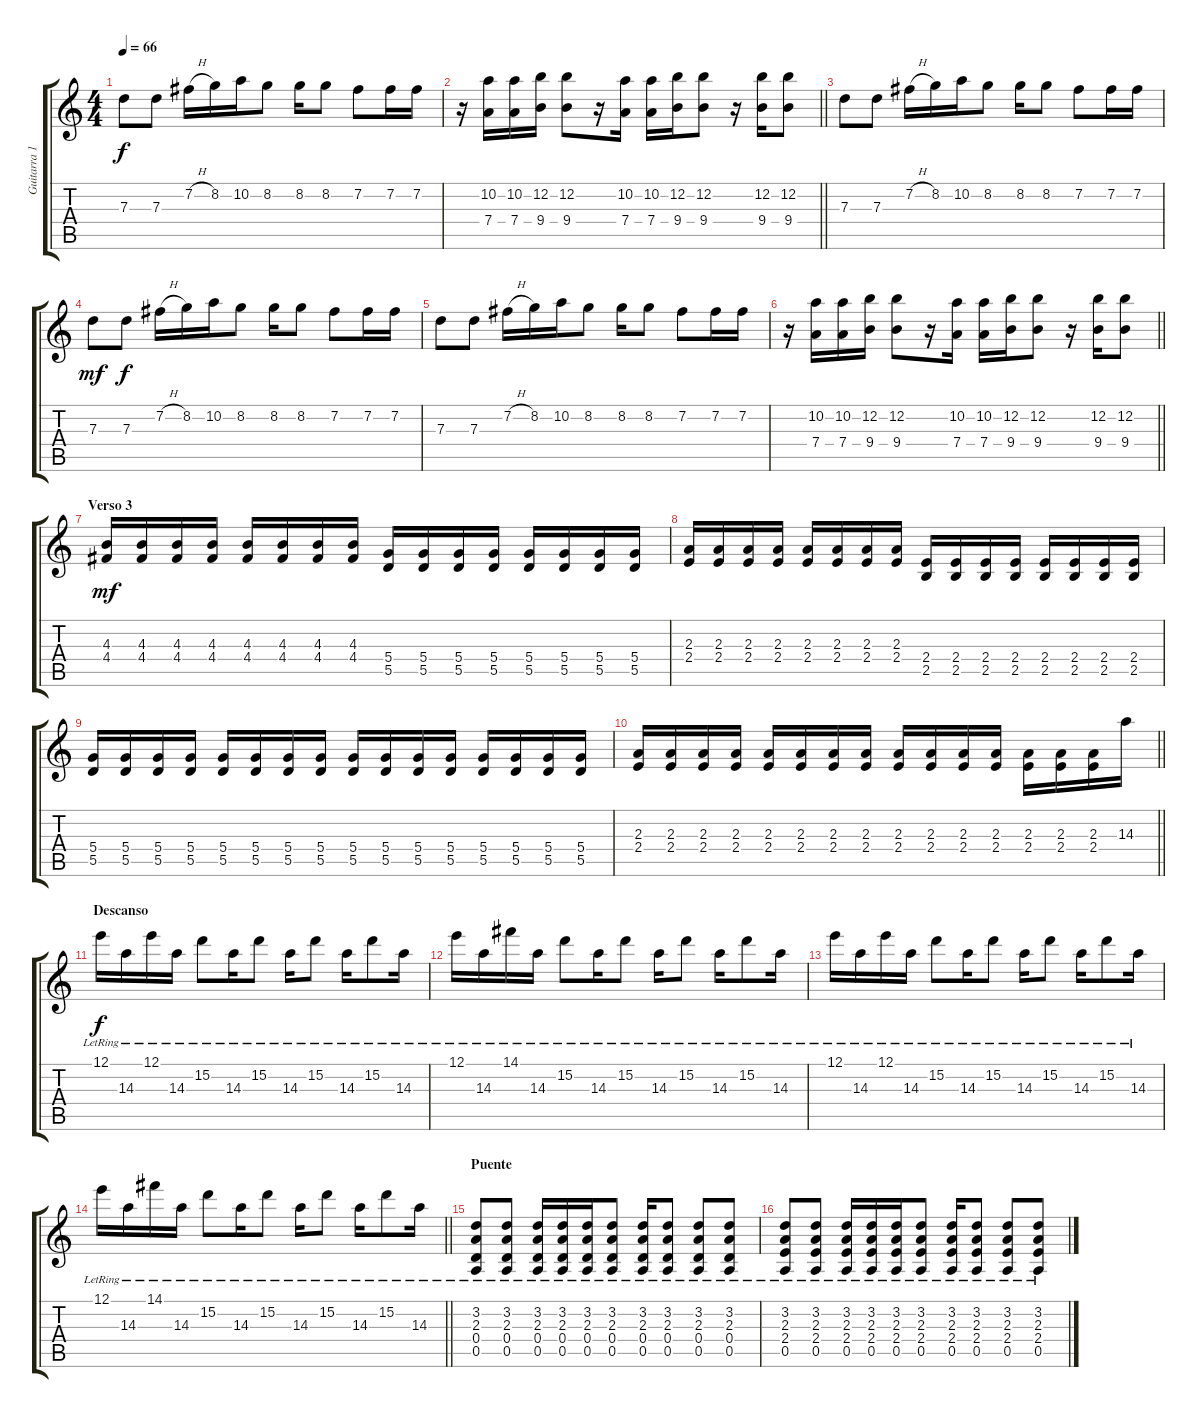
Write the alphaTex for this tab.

\track ("Guitarra 1" "Guitarra 1") {instrument distortionguitar}
\staff {score tabs}
\tuning (E4 B3 G3 D3 A2 E2) {hide}
\ts (4 4)
\tempo 66
\clef g2
\ks c
7.3.8{dy f} 7.3.8 7.2{h}.16 8.2.16 10.2.16 8.2.8 8.2.16 8.2.8 7.2.8 7.2.16 7.2.16 |
\barLineRight lightlight
r.16 (10.2 7.4).16 (10.2 7.4).16 (12.2 9.4).16 (12.2 9.4).8 r.16 (10.2 7.4).16 (10.2 7.4).16 (12.2 9.4).16 (12.2 9.4).8 r.16 (12.2 9.4).16 (12.2 9.4).8 |
7.3.8 7.3.8 7.2{h}.16 8.2.16 10.2.16 8.2.8 8.2.16 8.2.8 7.2.8 7.2.16 7.2.16 |
7.3.8{dy mf} 7.3.8{dy f} 7.2{h}.16 8.2.16 10.2.16 8.2.8 8.2.16 8.2.8 7.2.8 7.2.16 7.2.16 |
7.3.8 7.3.8 7.2{h}.16 8.2.16 10.2.16 8.2.8 8.2.16 8.2.8 7.2.8 7.2.16 7.2.16 |
\barLineRight lightlight
r.16 (10.2 7.4).16 (10.2 7.4).16 (12.2 9.4).16 (12.2 9.4).8 r.16 (10.2 7.4).16 (10.2 7.4).16 (12.2 9.4).16 (12.2 9.4).8 r.16 (12.2 9.4).16 (12.2 9.4).8 |
\section ("" "Verso 3")
(4.3 4.4).16{dy mf} (4.3 4.4).16 (4.3 4.4).16 (4.3 4.4).16 (4.3 4.4).16 (4.3 4.4).16 (4.3 4.4).16 (4.3 4.4).16 (5.4 5.5).16 (5.4 5.5).16 (5.4 5.5).16 (5.4 5.5).16 (5.4 5.5).16 (5.4 5.5).16 (5.4 5.5).16 (5.4 5.5).16 |
(2.3 2.4).16 (2.3 2.4).16 (2.3 2.4).16 (2.3 2.4).16 (2.3 2.4).16 (2.3 2.4).16 (2.3 2.4).16 (2.3 2.4).16 (2.4 2.5).16 (2.4 2.5).16 (2.4 2.5).16 (2.4 2.5).16 (2.4 2.5).16 (2.4 2.5).16 (2.4 2.5).16 (2.4 2.5).16 |
(5.4 5.5).16 (5.4 5.5).16 (5.4 5.5).16 (5.4 5.5).16 (5.4 5.5).16 (5.4 5.5).16 (5.4 5.5).16 (5.4 5.5).16 (5.4 5.5).16 (5.4 5.5).16 (5.4 5.5).16 (5.4 5.5).16 (5.4 5.5).16 (5.4 5.5).16 (5.4 5.5).16 (5.4 5.5).16 |
\barLineRight lightlight
(2.3 2.4).16 (2.3 2.4).16 (2.3 2.4).16 (2.3 2.4).16 (2.3 2.4).16 (2.3 2.4).16 (2.3 2.4).16 (2.3 2.4).16 (2.3 2.4).16 (2.3 2.4).16 (2.3 2.4).16 (2.3 2.4).16 (2.3 2.4).16 (2.3 2.4).16 (2.3 2.4).16 14.3.16{instrument electricguitarclean} |
\section ("" "Descanso")
12.1{lr}.16{dy f} 14.3{lr}.16 12.1{lr}.16 14.3{lr}.16 15.2{lr}.8 14.3{lr}.16 15.2{lr}.8 14.3{lr}.16 15.2{lr}.8 14.3{lr}.16 15.2{lr}.8 14.3{lr}.16 |
12.1{lr}.16 14.3{lr}.16 14.1{lr}.16 14.3{lr}.16 15.2{lr}.8 14.3{lr}.16 15.2{lr}.8 14.3{lr}.16 15.2{lr}.8 14.3{lr}.16 15.2{lr}.8 14.3{lr}.16 |
12.1{lr}.16 14.3{lr}.16 12.1{lr}.16 14.3{lr}.16 15.2{lr}.8 14.3{lr}.16 15.2{lr}.8 14.3{lr}.16 15.2{lr}.8 14.3{lr}.16 15.2{lr}.8 14.3{lr}.16 |
\barLineRight lightlight
12.1{lr}.16 14.3{lr}.16 14.1{lr}.16 14.3{lr}.16 15.2{lr}.8 14.3{lr}.16 15.2{lr}.8 14.3{lr}.16 15.2{lr}.8 14.3{lr}.16 15.2{lr}.8 14.3{lr}.16 |
\section ("" "Puente")
(3.2{lr} 2.3{lr} 0.4{lr} 0.5{lr}).8{instrument distortionguitar} (3.2{lr} 2.3{lr} 0.4{lr} 0.5{lr}).8 (3.2{lr} 2.3{lr} 0.4{lr} 0.5{lr}).16 (3.2{lr} 2.3{lr} 0.4{lr} 0.5{lr}).16 (3.2{lr} 2.3{lr} 0.4{lr} 0.5{lr}).16 (3.2{lr} 2.3{lr} 0.4{lr} 0.5{lr}).8 (3.2{lr} 2.3{lr} 0.4{lr} 0.5{lr}).16 (3.2{lr} 2.3{lr} 0.4{lr} 0.5{lr}).8 (3.2{lr} 2.3{lr} 0.4{lr} 0.5{lr}).8 (3.2{lr} 2.3{lr} 0.4{lr} 0.5{lr}).8 |
(3.2{lr} 2.3{lr} 2.4{lr} 0.5{lr}).8 (3.2{lr} 2.3{lr} 2.4{lr} 0.5{lr}).8 (3.2{lr} 2.3{lr} 2.4{lr} 0.5{lr}).16 (3.2{lr} 2.3{lr} 2.4{lr} 0.5{lr}).16 (3.2{lr} 2.3{lr} 2.4{lr} 0.5{lr}).16 (3.2{lr} 2.3{lr} 2.4{lr} 0.5{lr}).8 (3.2{lr} 2.3{lr} 2.4{lr} 0.5{lr}).16 (3.2{lr} 2.3{lr} 2.4{lr} 0.5{lr}).8 (3.2{lr} 2.3{lr} 2.4{lr} 0.5{lr}).8 (3.2{lr} 2.3{lr} 2.4{lr} 0.5{lr}).8
